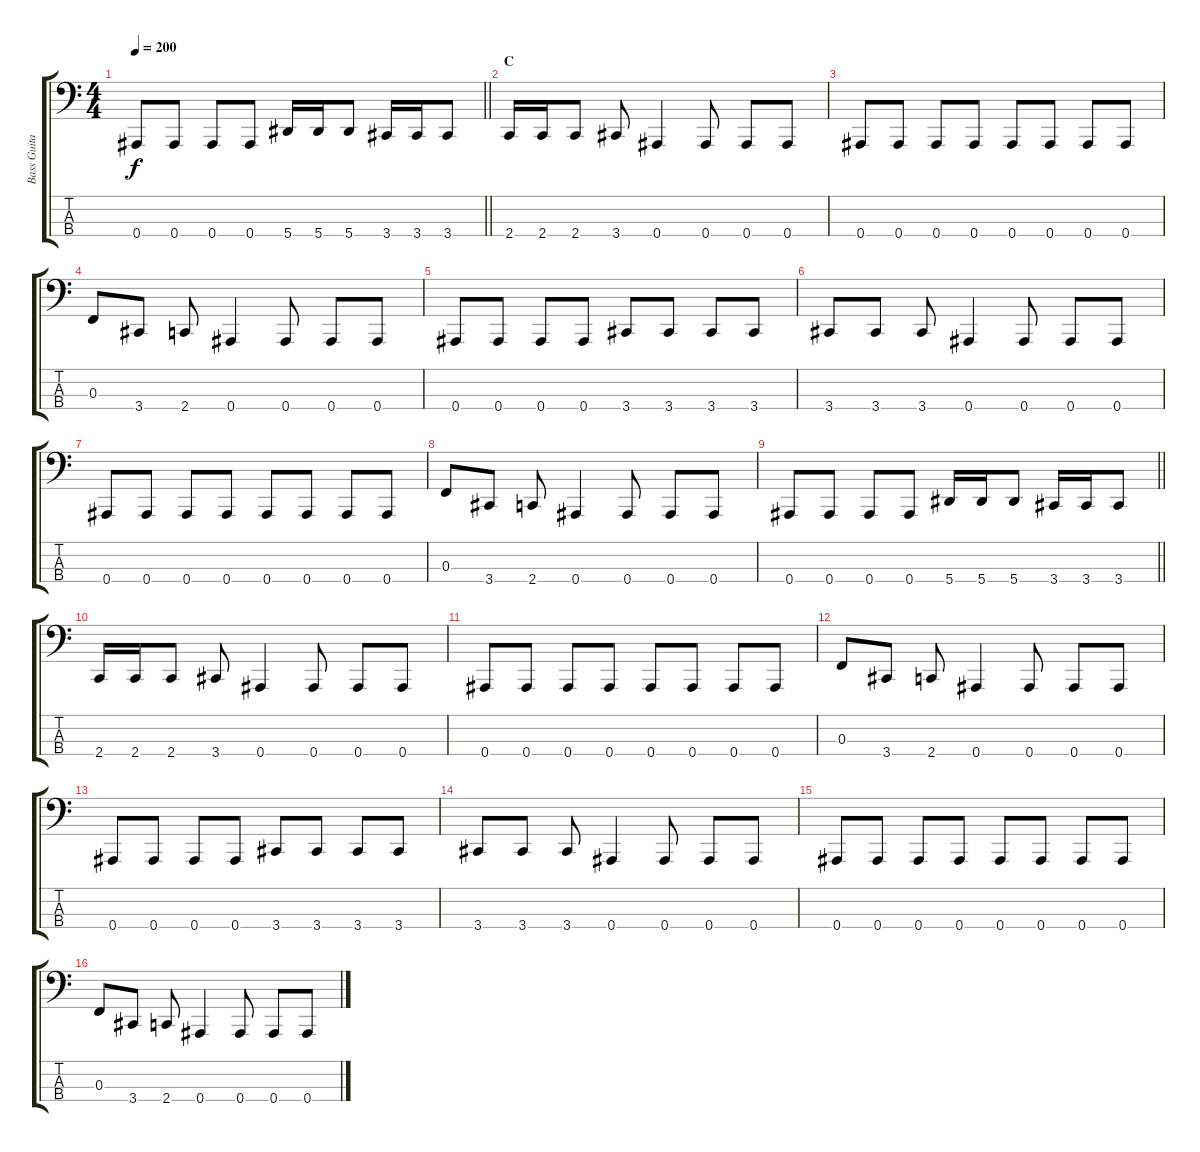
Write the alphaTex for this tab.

\track ("Bass Guitar: John Kis Gyevi" "Bass Guita") {instrument electricbasspick}
\staff {score tabs}
\tuning (Eb2 Bb1 F1 Bb0) {hide}
\ts (4 4)
\tempo 200
\clef f4
\barLineRight lightlight
\ks c
0.4.8{dy f} 0.4.8 0.4.8 0.4.8 5.4.16 5.4.16 5.4.8 3.4.16 3.4.16 3.4.8 |
\section ("" "C")
2.4.16 2.4.16 2.4.8 3.4.8 0.4.4 0.4.8 0.4.8 0.4.8 |
0.4.8 0.4.8 0.4.8 0.4.8 0.4.8 0.4.8 0.4.8 0.4.8 |
0.3.8 3.4.8 2.4.8 0.4.4 0.4.8 0.4.8 0.4.8 |
0.4.8 0.4.8 0.4.8 0.4.8 3.4.8 3.4.8 3.4.8 3.4.8 |
3.4.8 3.4.8 3.4.8 0.4.4 0.4.8 0.4.8 0.4.8 |
0.4.8 0.4.8 0.4.8 0.4.8 0.4.8 0.4.8 0.4.8 0.4.8 |
0.3.8 3.4.8 2.4.8 0.4.4 0.4.8 0.4.8 0.4.8 |
\barLineRight lightlight
0.4.8 0.4.8 0.4.8 0.4.8 5.4.16 5.4.16 5.4.8 3.4.16 3.4.16 3.4.8 |
2.4.16 2.4.16 2.4.8 3.4.8 0.4.4 0.4.8 0.4.8 0.4.8 |
0.4.8 0.4.8 0.4.8 0.4.8 0.4.8 0.4.8 0.4.8 0.4.8 |
0.3.8 3.4.8 2.4.8 0.4.4 0.4.8 0.4.8 0.4.8 |
0.4.8 0.4.8 0.4.8 0.4.8 3.4.8 3.4.8 3.4.8 3.4.8 |
3.4.8 3.4.8 3.4.8 0.4.4 0.4.8 0.4.8 0.4.8 |
0.4.8 0.4.8 0.4.8 0.4.8 0.4.8 0.4.8 0.4.8 0.4.8 |
0.3.8 3.4.8 2.4.8 0.4.4 0.4.8 0.4.8 0.4.8
